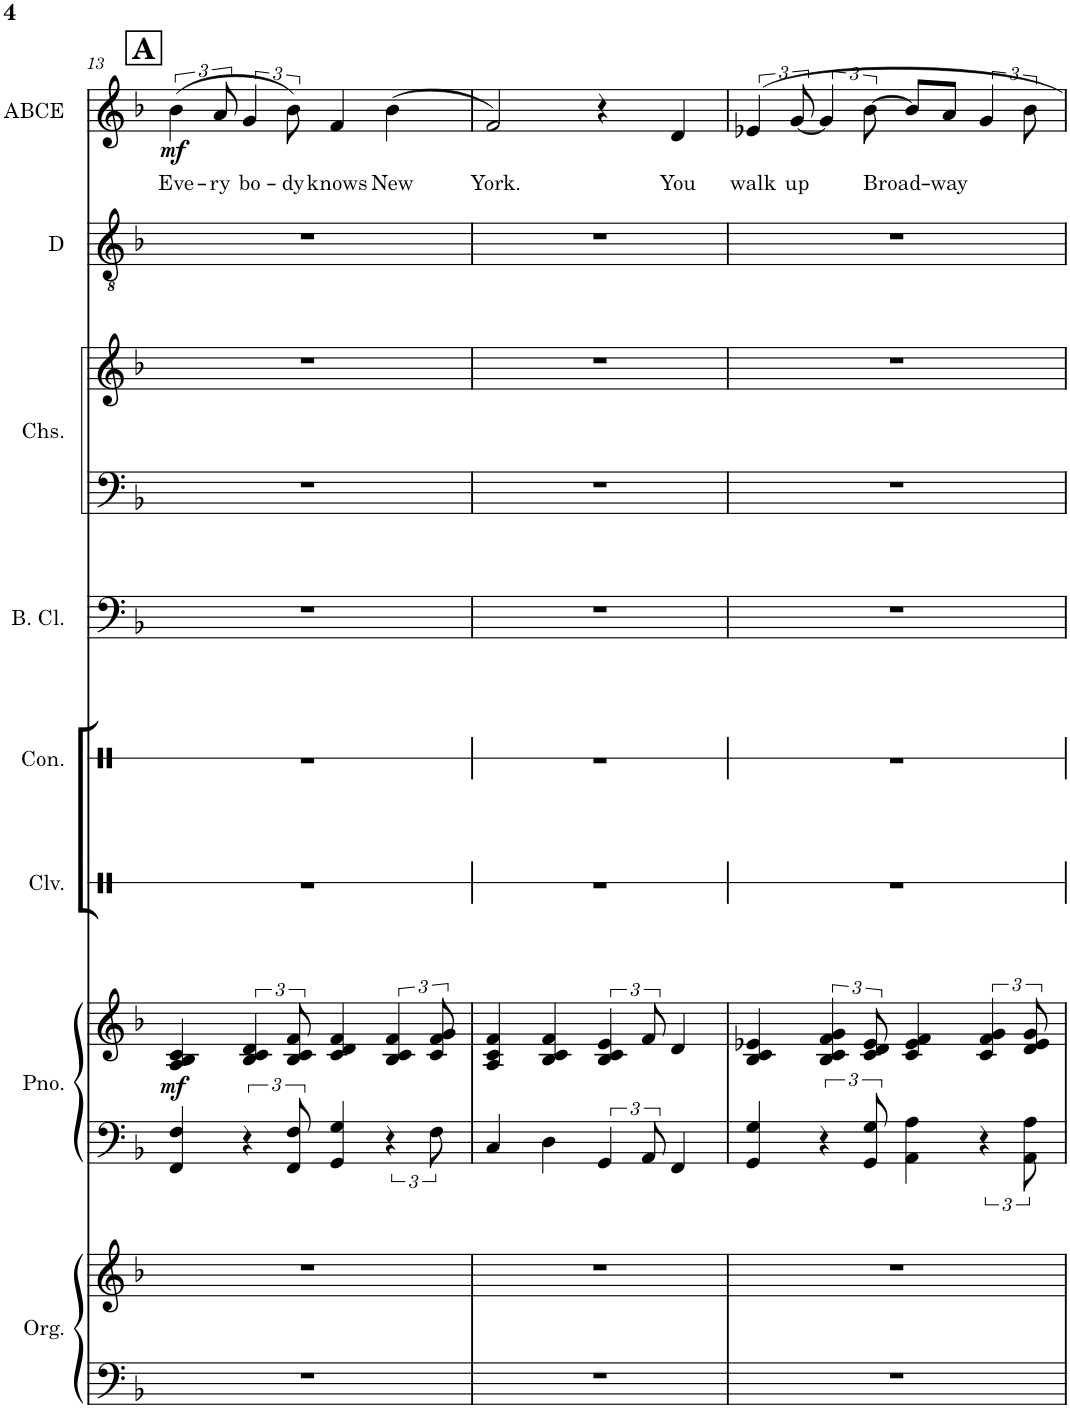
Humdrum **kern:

**kern	**kern	**kern	**kern	**dynam	**kern	**kern	**kern	**kern	**kern	**kern	**kern	**text	**dynam
*part8	*part8	*part7	*part7	*part7	*part6	*part5	*part4	*part3	*part3	*part2	*part1	*part1	*part1
*staff11	*staff10	*staff9	*staff8	*staff8/9	*staff7	*staff6	*staff5	*staff4	*staff3	*staff2	*staff1	*staff1	*staff1
*I"Organ	*	*I"Piano	*	*	*I"Claves	*I"Congas	*I"Bass Clarinet	*I"Chorus	*	*I"Dan	*I"Allie Belle Celle Ellie	*	*
*I'Org.	*	*I'Pno.	*	*	*I'Clv.	*I'Con.	*I'B. Cl.	*I'Chs.	*	*I'D	*I'ABCE	*	*
!!LO:PB:g=z
*clefF4	*clefG2	*clefF4	*clefG2	*	*clefX	*clefX	*clefF4	*clefF4	*clefG2	*clefGv2	*clefG2	*	*
*	*	*	*	*	*	*	*Trd8c14	*	*	*Trd8c14	*Trd1c2	*	*
*k[b-]	*k[b-]	*k[b-]	*k[b-]	*	*k[]	*k[]	*k[b-]	*k[b-]	*k[b-]	*k[b-]	*k[b-]	*	*
*M4/4	*M4/4	*M4/4	*M4/4	*	*M4/4	*M4/4	*M4/4	*M4/4	*M4/4	*M4/4	*M4/4	*	*
!!LO:REH:place=s1:a:B:cj:fs=14:t=A
=13	=13	=13	=13	=13	=13	=13	=13	=13	=13	=13	=13	=13	=13
!	!	!	!	!LO:DY:b	!	!	!	!	!	!	!	!LO:LY:b	!LO:DY:b
1r	1r	4FF/ 4F/	4A/ 4B-/ 4c/	mf	1r	1r	1r	1r	1r	1r	(6b-\	Eve-	mf
!	!	!	!	!	!	!	!	!	!	!	!	!LO:LY:b	!
.	.	.	.	.	.	.	.	.	.	.	12a/	-ry	.
!	!	!	!	!	!	!	!	!	!	!	!	!LO:LY:b	!
.	.	6r	6B-/ 6c/ 6d/	.	.	.	.	.	.	.	6g/	bo-	.
!	!	!	!	!	!	!	!	!	!	!	!	!LO:LY:b	!
.	.	12FF/ 12F/	12B-/ 12c/ 12f/	.	.	.	.	.	.	.	12b-\)	-dy	.
!	!	!	!	!	!	!	!	!	!	!	!	!LO:LY:b	!
.	.	4GG/ 4G/	4c/ 4d/ 4f/	.	.	.	.	.	.	.	4f/	knows	.
!	!	!	!	!	!	!	!	!	!	!	!	!LO:LY:b	!
.	.	6r	6B-/ 6c/ 6f/	.	.	.	.	.	.	.	(4b-\	New	.
.	.	12F\	12c/ 12f/ 12g/	.	.	.	.	.	.	.	.	.	.
=14	=14	=14	=14	=14	=14	=14	=14	=14	=14	=14	=14	=14	=14
!	!	!	!	!	!	!	!	!	!	!	!	!LO:LY:b	!
1r	1r	4C/	4A/ 4c/ 4f/	.	1r	1r	1r	1r	1r	1r	2f/)	York.	.
.	.	4D\	4B-/ 4c/ 4f/	.	.	.	.	.	.	.	.	.	.
.	.	6GG/	6B-/ 6c/ 6e/	.	.	.	.	.	.	.	4r	.	.
.	.	12AA/	12f/	.	.	.	.	.	.	.	.	.	.
!	!	!	!	!	!	!	!	!	!	!	!	!LO:LY:b	!
.	.	4FF/	4d/	.	.	.	.	.	.	.	4d/	You	.
=15	=15	=15	=15	=15	=15	=15	=15	=15	=15	=15	=15	=15	=15
!	!	!	!	!	!	!	!	!	!	!	!	!LO:LY:b	!
1r	1r	4GG/ 4G/	4B-/ 4c/ 4e-X/	.	1r	1r	1r	1r	1r	1r	6e-X/	walk	.
!	!	!	!	!	!	!	!	!	!	!	!	!LO:LY:b	!
.	.	.	.	.	.	.	.	.	.	.	[4g/	up	.
.	.	6r	6B-/ 6c/ 6f/ 6g/	.	.	.	.	.	.	.	.	.	.
!	!	!	!	!	!	!	!	!	!	!	!	!LO:LY:b	!
.	.	12GG/ 12G/	12c/ 12d/ 12e-/	.	.	.	.	.	.	.	[12b-\	Broad-	.
.	.	4AA\ 4A\	4c/ 4e-/ 4f/	.	.	.	.	.	.	.	8b-/L]	.	.
!	!	!	!	!	!	!	!	!	!	!	!	!LO:LY:b	!
.	.	.	.	.	.	.	.	.	.	.	8a/J	way	.
.	.	6r	6c/ 6f/ 6g/	.	.	.	.	.	.	.	6g/	.	.
.	.	12AA\ 12A\	12d/ 12e-/ 12g/	.	.	.	.	.	.	.	12b-\	.	.
=	=	=	=	=	=	=	=	=	=	=	=	=	=
*-	*-	*-	*-	*-	*-	*-	*-	*-	*-	*-	*-	*-	*-
